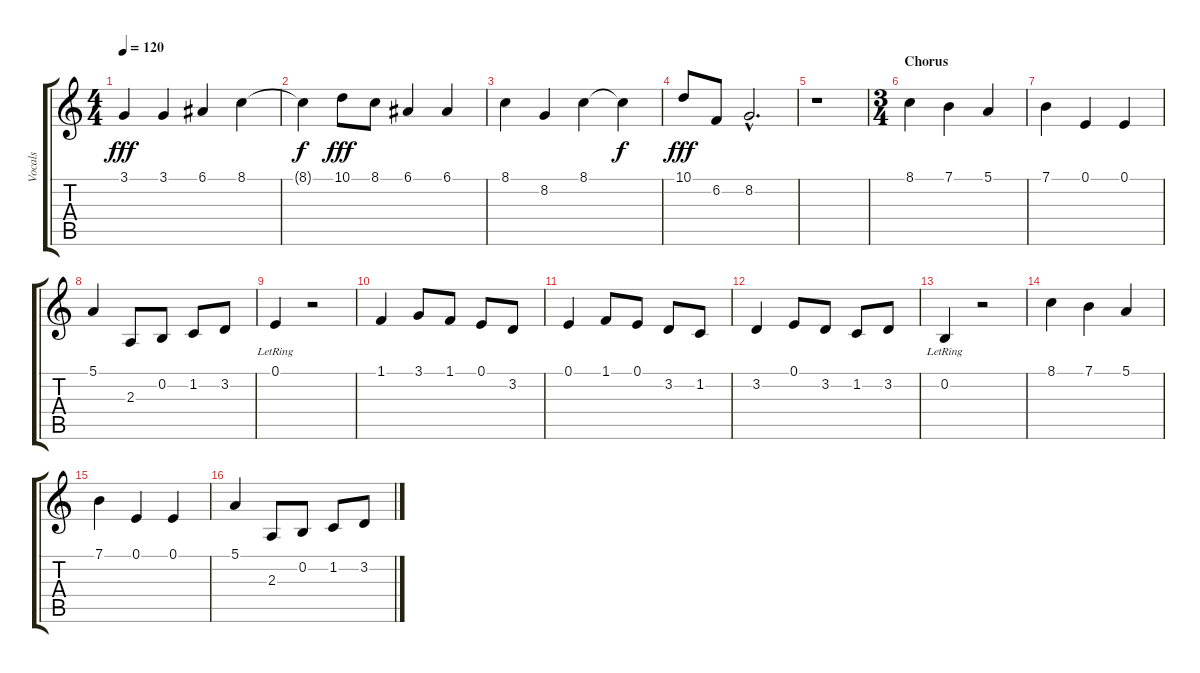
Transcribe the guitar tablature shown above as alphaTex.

\track ("Vocals" "Vocals") {instrument lead6voice}
\staff {score tabs}
\tuning (E4 B3 G3 D3 A2 E2) {hide}
\ts (4 4)
\tempo 120
\clef g2
\ks c
3.1.4{dy fff} 3.1.4 6.1.4 8.1.4 |
8.1{t}.4{dy f} 10.1.8{dy fff} 8.1.8 6.1.4 6.1.4 |
8.1.4 8.2.4 8.1.4 8.1{t}.4{dy f} |
10.1.8{dy fff} 6.2.8 8.2{hac}.2{d} |
r.1 |
\ts (3 4)
\section ("" "Chorus")
8.1.4 7.1.4 5.1.4 |
7.1.4 0.1.4 0.1.4 |
5.1.4 2.3.8 0.2.8 1.2.8 3.2.8 |
0.1{lr}.4 r.2 |
1.1.4 3.1.8 1.1.8 0.1.8 3.2.8 |
0.1.4 1.1.8 0.1.8 3.2.8 1.2.8 |
3.2.4 0.1.8 3.2.8 1.2.8 3.2.8 |
0.2{lr}.4 r.2 |
8.1.4 7.1.4 5.1.4 |
7.1.4 0.1.4 0.1.4 |
5.1.4 2.3.8 0.2.8 1.2.8 3.2.8
